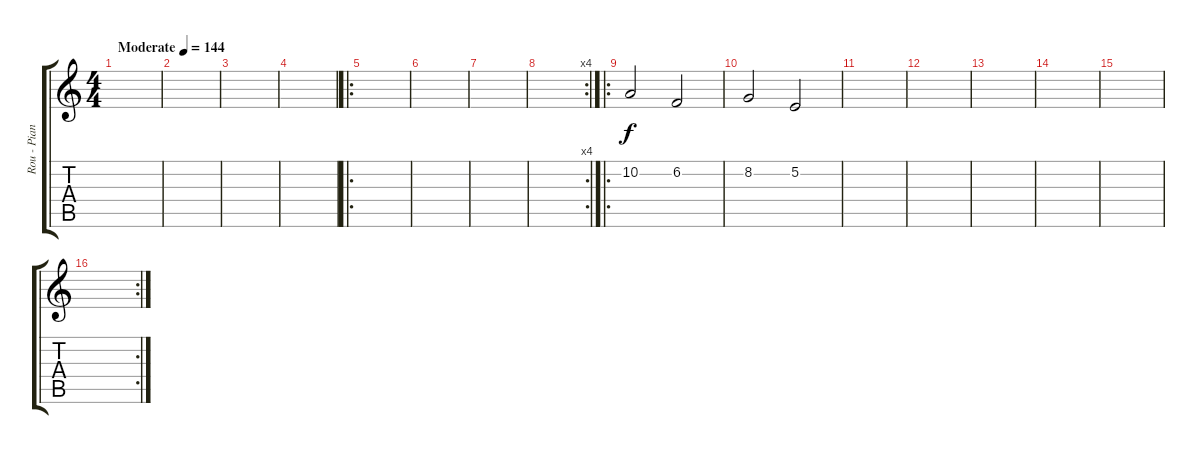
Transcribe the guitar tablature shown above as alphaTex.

\track ("Rou - Piano" "Rou - Pian") {instrument brightacousticpiano}
\staff {score tabs}
\tuning (E4 B3 G3 D3 A2 E2) {hide}
\ts (4 4)
\tempo (144 "Moderate")
\clef g2
\ks c
|
|
|
|
\ro
|
|
|
\rc 4
|
\ro
10.2.2 6.2.2 |
8.2.2 5.2.2 |
|
|
|
|
|
\rc 2
